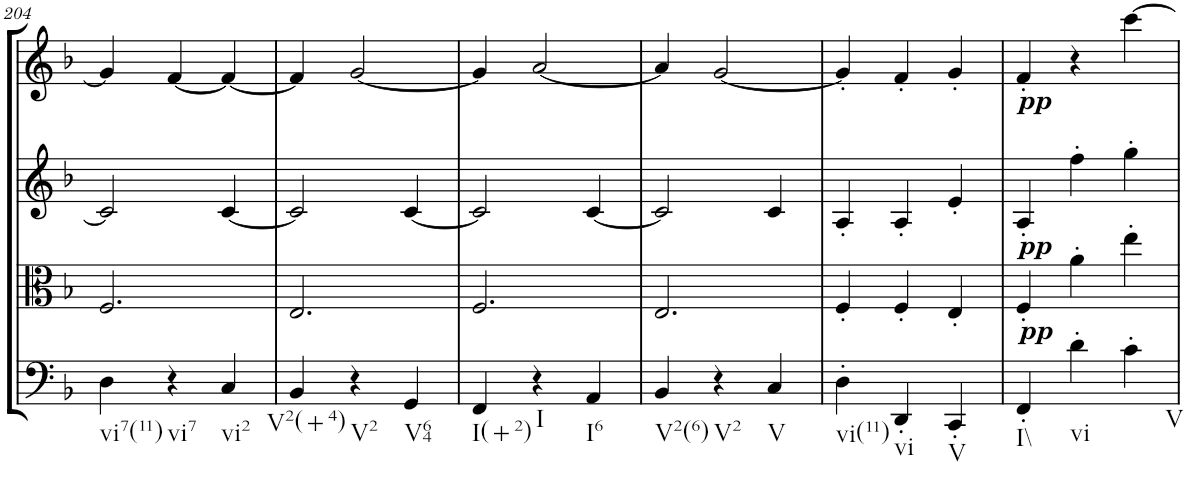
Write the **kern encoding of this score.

**kern	**kern	**kern	**kern
*part4	*part3	*part2	*part1
*staff4	*staff3	*staff2	*staff1
*I"Cello	*I"Viola	*I"2nd Violin	*I"1st Violin
*	*I'Vla	*I'Vln	*I'Vln
!!LO:PB:g=z
*clefF4	*clefC3	*clefG2	*clefG2
*k[b-]	*k[b-]	*k[b-]	*k[b-]
*F:	*F:	*F:	*F:
*M3/4	*M3/4	*M3/4	*M3/4
=204	=204	=204	=204
!LO:TX:b:t=vi7(11)	!	!	!
4D\	2.F/	2c/]	4g/]
!LO:TX:b:t=vi7	!	!	!
4r	.	.	[4f/
!LO:TX:b:t=vi2	!	!	!
4C/	.	[4c/	4f/_
=205	=205	=205	=205
!LO:TX:b:t=V2(+4)	!	!	!
4BB-/	2.E/	2c/]	4f/]
!LO:TX:b:t=V2	!	!	!
4r	.	.	[2g/
!LO:TX:b:t=V64	!	!	!
4GG/	.	[4c/	.
=206	=206	=206	=206
!LO:TX:b:t=I(+2)	!	!	!
4FF/	2.F/	2c/]	4g/]
!LO:TX:b:t=I	!	!	!
4r	.	.	[2a/
!LO:TX:b:t=I6	!	!	!
4AA/	.	[4c/	.
=207	=207	=207	=207
!LO:TX:b:t=V2(6)	!	!	!
4BB-/	2.E/	2c/]	4a/]
!LO:TX:b:t=V2	!	!	!
4r	.	.	[2g/
!LO:TX:b:t=V	!	!	!
4C/	.	4c/	.
=208	=208	=208	=208
!LO:TX:b:t=vi(11)	!	!	!
4D'\	4F'/	4A'/	4g'/]
!LO:TX:b:t=vi	!	!	!
4DD'/	4F'/	4A'/	4f'/
!LO:TX:b:t=V	!	!	!
4CC'/	4E'/	4e'/	4g'/
=209	=209	=209	=209
!	!	!	!LO:TX:b:Bi:t=pp
!	!	!LO:TX:b:Bi:t=pp	!
!	!LO:TX:b:Bi:t=pp	!	!
!LO:TX:b:t=I\\	!	!	!
4FF'/	4F'/	4A'/	4f'/
!LO:TX:b:t=vi	!	!	!
4d'\	4a'\	4ff'\	4r
!LO:TX:b:t=V	!	!	!
4c'\	4ee'\	4gg'\	[4ccc\
=	=	=	=
*-	*-	*-	*-
